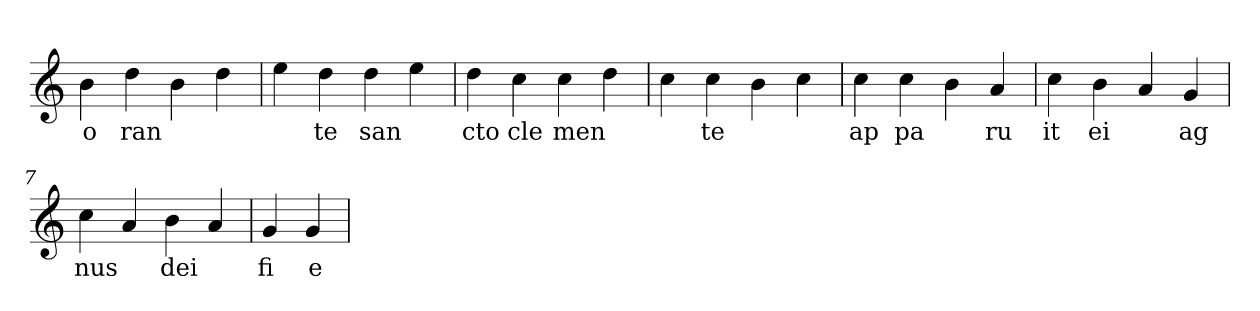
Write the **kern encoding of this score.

**kern	**text
*part1	*part1
*staff1	*staff1
*clefG2	*
=1	=1
4b	o
4dd	ran
4b	.
4dd	.
=2	=2
4ee	.
4dd	te
4dd	san
4ee	.
=3	=3
4dd	cto
4cc	cle
4cc	men
4dd	.
=4	=4
4cc	.
4cc	te
4b	.
4cc	.
=5	=5
4cc	ap
4cc	pa
4b	.
4a	ru
=6	=6
4cc	it
4b	ei
4a	.
4g	ag
=7	=7
4cc	nus
4a	.
4b	dei
4a	.
=8	=8
4g	fi
4g	e
=	=
*-	*-
